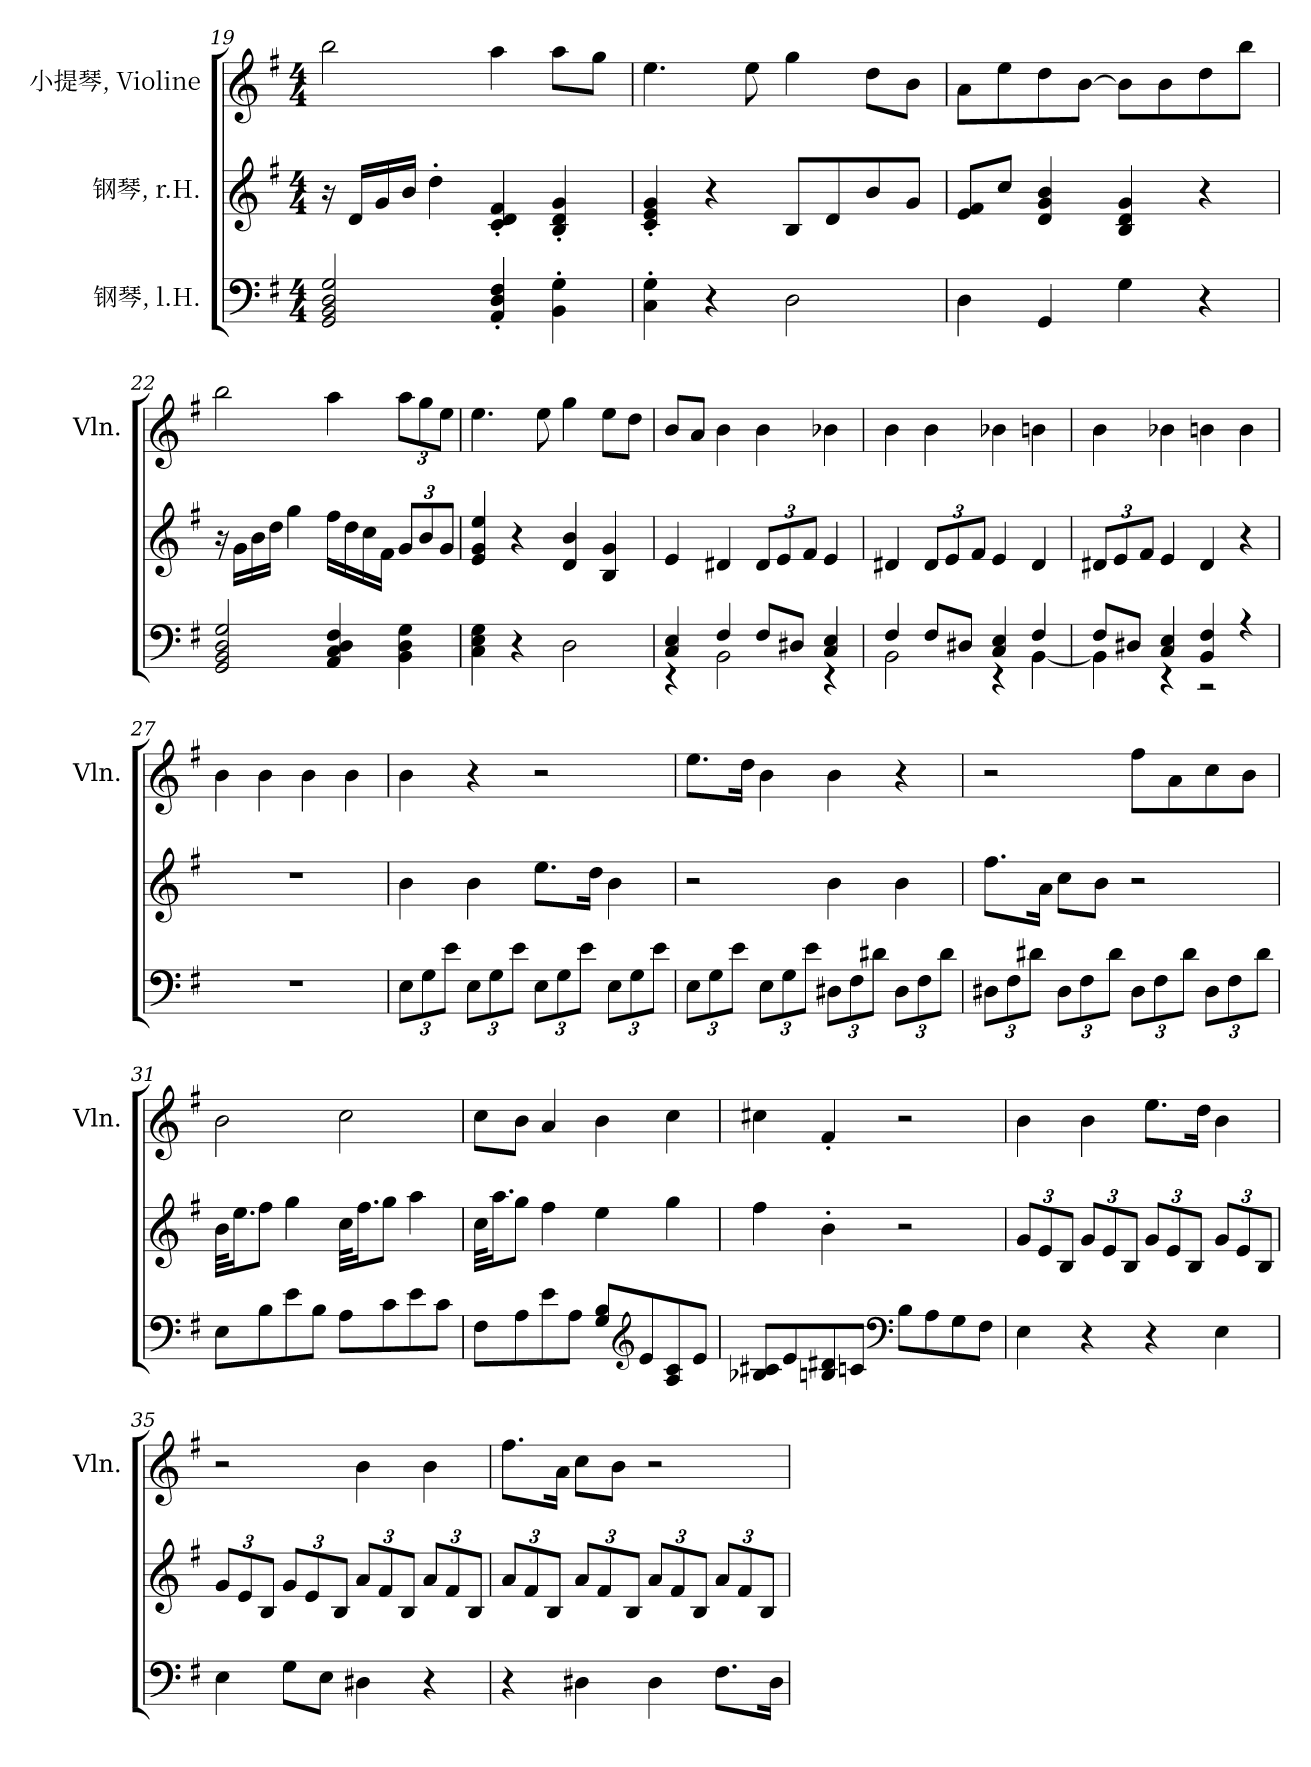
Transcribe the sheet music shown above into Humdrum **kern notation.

**kern	**kern	**kern
*part3	*part2	*part1
*staff3	*staff2	*staff1
*I"钢琴, l.H.	*I"钢琴, r.H.	*I"小提琴, Violine
*	*	*I'Vln.
*clefF4	*clefG2	*clefG2
*k[f#]	*k[f#]	*k[f#]
*M4/4	*M4/4	*M4/4
=19	=19	=19
2GG/ 2BB/ 2D/ 2G/	16r	2bb\
.	16d/LL	.
.	16g/	.
.	16b/JJ	.
.	4dd'\	.
4AA/' 4D/' 4F#/'	4c/' 4d/' 4f#/'	4aa\
4BB\' 4G\'	4B/' 4d/' 4g/'	8aa\L
.	.	8gg\J
!!LO:PB:g=z
=20	=20	=20
4C\' 4G\'	4c/' 4e/' 4g/'	4.ee\
4r	4r	.
.	.	8ee\
2D\	8B/L	4gg\
.	8d/	.
.	8b/	8dd\L
.	8g/J	8b\J
=21	=21	=21
4D\	8e/ 8f#/L	8a\L
.	8cc/J	8ee\
4GG/	4d/ 4g/ 4b/	8dd\
.	.	[8b\J
4G\	4B/ 4d/ 4g/	8b\L]
.	.	8b\
4r	4r	8dd\
.	.	8bb\J
=22	=22	=22
2GG/ 2BB/ 2D/ 2G/	16r	2bb\
.	16g\LL	.
.	16b\	.
.	16dd\JJ	.
.	4gg\	.
4AA/ 4C/ 4D/ 4F#/	16ff#\LL	4aa\
.	16dd\	.
.	16cc\	.
.	16f#\JJ	.
*	*Xbrackettup	*Xbrackettup
4BB\ 4D\ 4G\	12g/L	12aa\L
.	12b/	12gg\
.	12g/J	12ee\J
=23	=23	=23
4C\ 4E\ 4G\	4e/ 4g/ 4ee/	4.ee\
4r	4r	.
.	.	8ee\
2D\	4d/ 4b/	4gg\
.	4B/ 4g/	8ee\L
.	.	8dd\J
=24	=24	=24
*^	*	*
4C/ 4E/	4r	4e/	8b/L
.	.	.	8a/J
4F#/	2BB\	4d#X/	4b\
8F#/L	.	12d#/L	4b\
.	.	12e/	.
8D#X/J	.	.	.
.	.	12f#/J	.
4C/ 4E/	4r	4e/	4b-X\
!!LO:LB:g=z
=25	=25	=25	=25
4F#/	2BB\	4d#X/	4b\
8F#/L	.	12d#/L	4b\
.	.	12e/	.
8D#X/J	.	.	.
.	.	12f#/J	.
4C/ 4E/	4r	4e/	4b-X\
4F#/	[4BB\	4d#/	4bn\
=26	=26	=26	=26
8F#/L	4BB\]	12d#X/L	4b\
.	.	12e/	.
8D#X/J	.	.	.
.	.	12f#/J	.
4C/ 4E/	4r	4e/	4b-X\
4BB/ 4F#/	2r	4d#/	4bn\
4r	.	4r	4b\
*v	*v	*	*
=27	=27	=27
1r	1r	4b\
.	.	4b\
.	.	4b\
.	.	4b\
=28	=28	=28
*Xbrackettup	*	*
12E\L	4b\	4b\
12G\	.	.
12e\J	.	.
12E\L	4b\	4r
12G\	.	.
12e\J	.	.
12E\L	8.ee\L	2r
12G\	.	.
12e\J	.	.
.	16dd\Jk	.
12E\L	4b\	.
12G\	.	.
12e\J	.	.
!!LO:LB:g=z
=29	=29	=29
12E\L	2r	8.ee\L
12G\	.	.
12e\J	.	.
.	.	16dd\Jk
12E\L	.	4b\
12G\	.	.
12e\J	.	.
12D#X\L	4b\	4b\
12F#\	.	.
12d#X\J	.	.
12D#\L	4b\	4r
12F#\	.	.
12d#\J	.	.
=30	=30	=30
12D#X\L	8.ff#\L	2r
12F#\	.	.
12d#X\J	.	.
.	16a\Jk	.
12D#\L	8cc\L	.
12F#\	.	.
.	8b\J	.
12d#\J	.	.
12D#\L	2r	8ff#\L
12F#\	.	.
.	.	8a\
12d#\J	.	.
12D#\L	.	8cc\
12F#\	.	.
.	.	8b\J
12d#\J	.	.
=31	=31	=31
8E\L	32b\KLL	2b\
.	16.ee\J	.
8B\	8ff#\J	.
8e\	4gg\	.
8B\J	.	.
8A\L	32cc\KLL	2cc\
.	16.ff#\J	.
8c\	8gg\J	.
8e\	4aa\	.
8c\J	.	.
!!LO:LB:g=z
=32	=32	=32
8F#\L	32cc\KLL	8cc\L
.	16.aa\J	.
8A\	8gg\J	8b\J
8e\	4ff#\	4a/
8A\J	.	.
8G/ 8B/L	4ee\	4b\
*clefG2	*	*
8e/	.	.
8A/ 8c/	4gg\	4cc\
8e/J	.	.
=33	=33	=33
8B-X/ 8c#X/L	4ff#\	4cc#X\
8e/	.	.
8Bn/ 8d#X/	4b'\	4f#'/
8cn/J	.	.
*clefF4	*	*
8B\L	2r	2r
8A\	.	.
8G\	.	.
8F#\J	.	.
=34	=34	=34
4E\	12g/L	4b\
.	12e/	.
.	12B/J	.
4r	12g/L	4b\
.	12e/	.
.	12B/J	.
4r	12g/L	8.ee\L
.	12e/	.
.	12B/J	.
.	.	16dd\Jk
4E\	12g/L	4b\
.	12e/	.
.	12B/J	.
!!LO:PB:g=z
=35	=35	=35
4E\	12g/L	2r
.	12e/	.
.	12B/J	.
8G\L	12g/L	.
.	12e/	.
8E\J	.	.
.	12B/J	.
4D#X\	12a/L	4b\
.	12f#/	.
.	12B/J	.
4r	12a/L	4b\
.	12f#/	.
.	12B/J	.
=36	=36	=36
4r	12a/L	8.ff#\L
.	12f#/	.
.	12B/J	.
.	.	16a\Jk
4D#X\	12a/L	8cc\L
.	12f#/	.
.	.	8b\J
.	12B/J	.
4D#\	12a/L	2r
.	12f#/	.
.	12B/J	.
8.F#\L	12a/L	.
.	12f#/	.
.	12B/J	.
16D#\Jk	.	.
=	=	=
*-	*-	*-
